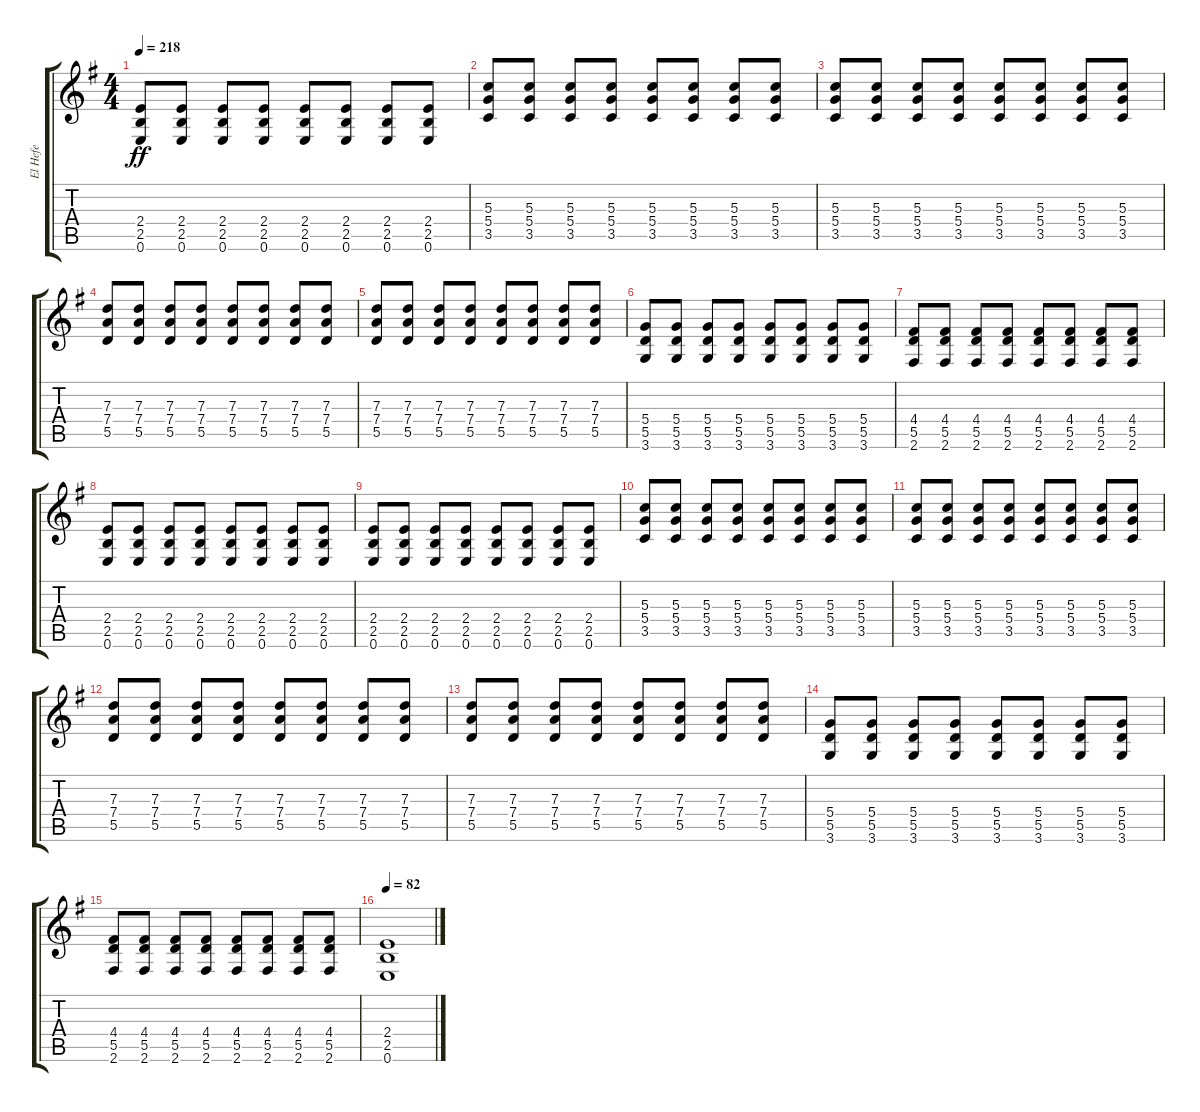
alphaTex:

\track ("El Hefe" "El Hefe") {instrument overdrivenguitar}
\staff {score tabs}
\tuning (E4 B3 G3 D3 A2 E2) {hide}
\ts (4 4)
\tempo 218
\clef g2
\ks eminor
(2.4 2.5 0.6).8{dy ff} (2.4 2.5 0.6).8 (2.4 2.5 0.6).8 (2.4 2.5 0.6).8 (2.4 2.5 0.6).8 (2.4 2.5 0.6).8 (2.4 2.5 0.6).8 (2.4 2.5 0.6).8 |
(5.3 5.4 3.5).8 (5.3 5.4 3.5).8 (5.3 5.4 3.5).8 (5.3 5.4 3.5).8 (5.3 5.4 3.5).8 (5.3 5.4 3.5).8 (5.3 5.4 3.5).8 (5.3 5.4 3.5).8 |
(5.3 5.4 3.5).8 (5.3 5.4 3.5).8 (5.3 5.4 3.5).8 (5.3 5.4 3.5).8 (5.3 5.4 3.5).8 (5.3 5.4 3.5).8 (5.3 5.4 3.5).8 (5.3 5.4 3.5).8 |
(7.3 7.4 5.5).8 (7.3 7.4 5.5).8 (7.3 7.4 5.5).8 (7.3 7.4 5.5).8 (7.3 7.4 5.5).8 (7.3 7.4 5.5).8 (7.3 7.4 5.5).8 (7.3 7.4 5.5).8 |
(7.3 7.4 5.5).8 (7.3 7.4 5.5).8 (7.3 7.4 5.5).8 (7.3 7.4 5.5).8 (7.3 7.4 5.5).8 (7.3 7.4 5.5).8 (7.3 7.4 5.5).8 (7.3 7.4 5.5).8 |
(5.4 5.5 3.6).8 (5.4 5.5 3.6).8 (5.4 5.5 3.6).8 (5.4 5.5 3.6).8 (5.4 5.5 3.6).8 (5.4 5.5 3.6).8 (5.4 5.5 3.6).8 (5.4 5.5 3.6).8 |
(4.4 5.5 2.6).8 (4.4 5.5 2.6).8 (4.4 5.5 2.6).8 (4.4 5.5 2.6).8 (4.4 5.5 2.6).8 (4.4 5.5 2.6).8 (4.4 5.5 2.6).8 (4.4 5.5 2.6).8 |
(2.4 2.5 0.6).8 (2.4 2.5 0.6).8 (2.4 2.5 0.6).8 (2.4 2.5 0.6).8 (2.4 2.5 0.6).8 (2.4 2.5 0.6).8 (2.4 2.5 0.6).8 (2.4 2.5 0.6).8 |
(2.4 2.5 0.6).8 (2.4 2.5 0.6).8 (2.4 2.5 0.6).8 (2.4 2.5 0.6).8 (2.4 2.5 0.6).8 (2.4 2.5 0.6).8 (2.4 2.5 0.6).8 (2.4 2.5 0.6).8 |
(5.3 5.4 3.5).8 (5.3 5.4 3.5).8 (5.3 5.4 3.5).8 (5.3 5.4 3.5).8 (5.3 5.4 3.5).8 (5.3 5.4 3.5).8 (5.3 5.4 3.5).8 (5.3 5.4 3.5).8 |
(5.3 5.4 3.5).8 (5.3 5.4 3.5).8 (5.3 5.4 3.5).8 (5.3 5.4 3.5).8 (5.3 5.4 3.5).8 (5.3 5.4 3.5).8 (5.3 5.4 3.5).8 (5.3 5.4 3.5).8 |
(7.3 7.4 5.5).8 (7.3 7.4 5.5).8 (7.3 7.4 5.5).8 (7.3 7.4 5.5).8 (7.3 7.4 5.5).8 (7.3 7.4 5.5).8 (7.3 7.4 5.5).8 (7.3 7.4 5.5).8 |
(7.3 7.4 5.5).8 (7.3 7.4 5.5).8 (7.3 7.4 5.5).8 (7.3 7.4 5.5).8 (7.3 7.4 5.5).8 (7.3 7.4 5.5).8 (7.3 7.4 5.5).8 (7.3 7.4 5.5).8 |
(5.4 5.5 3.6).8 (5.4 5.5 3.6).8 (5.4 5.5 3.6).8 (5.4 5.5 3.6).8 (5.4 5.5 3.6).8 (5.4 5.5 3.6).8 (5.4 5.5 3.6).8 (5.4 5.5 3.6).8 |
(4.4 5.5 2.6).8 (4.4 5.5 2.6).8 (4.4 5.5 2.6).8 (4.4 5.5 2.6).8 (4.4 5.5 2.6).8 (4.4 5.5 2.6).8 (4.4 5.5 2.6).8 (4.4 5.5 2.6).8 |
\tempo 82
(2.4 2.5 0.6).1{volume 0}
